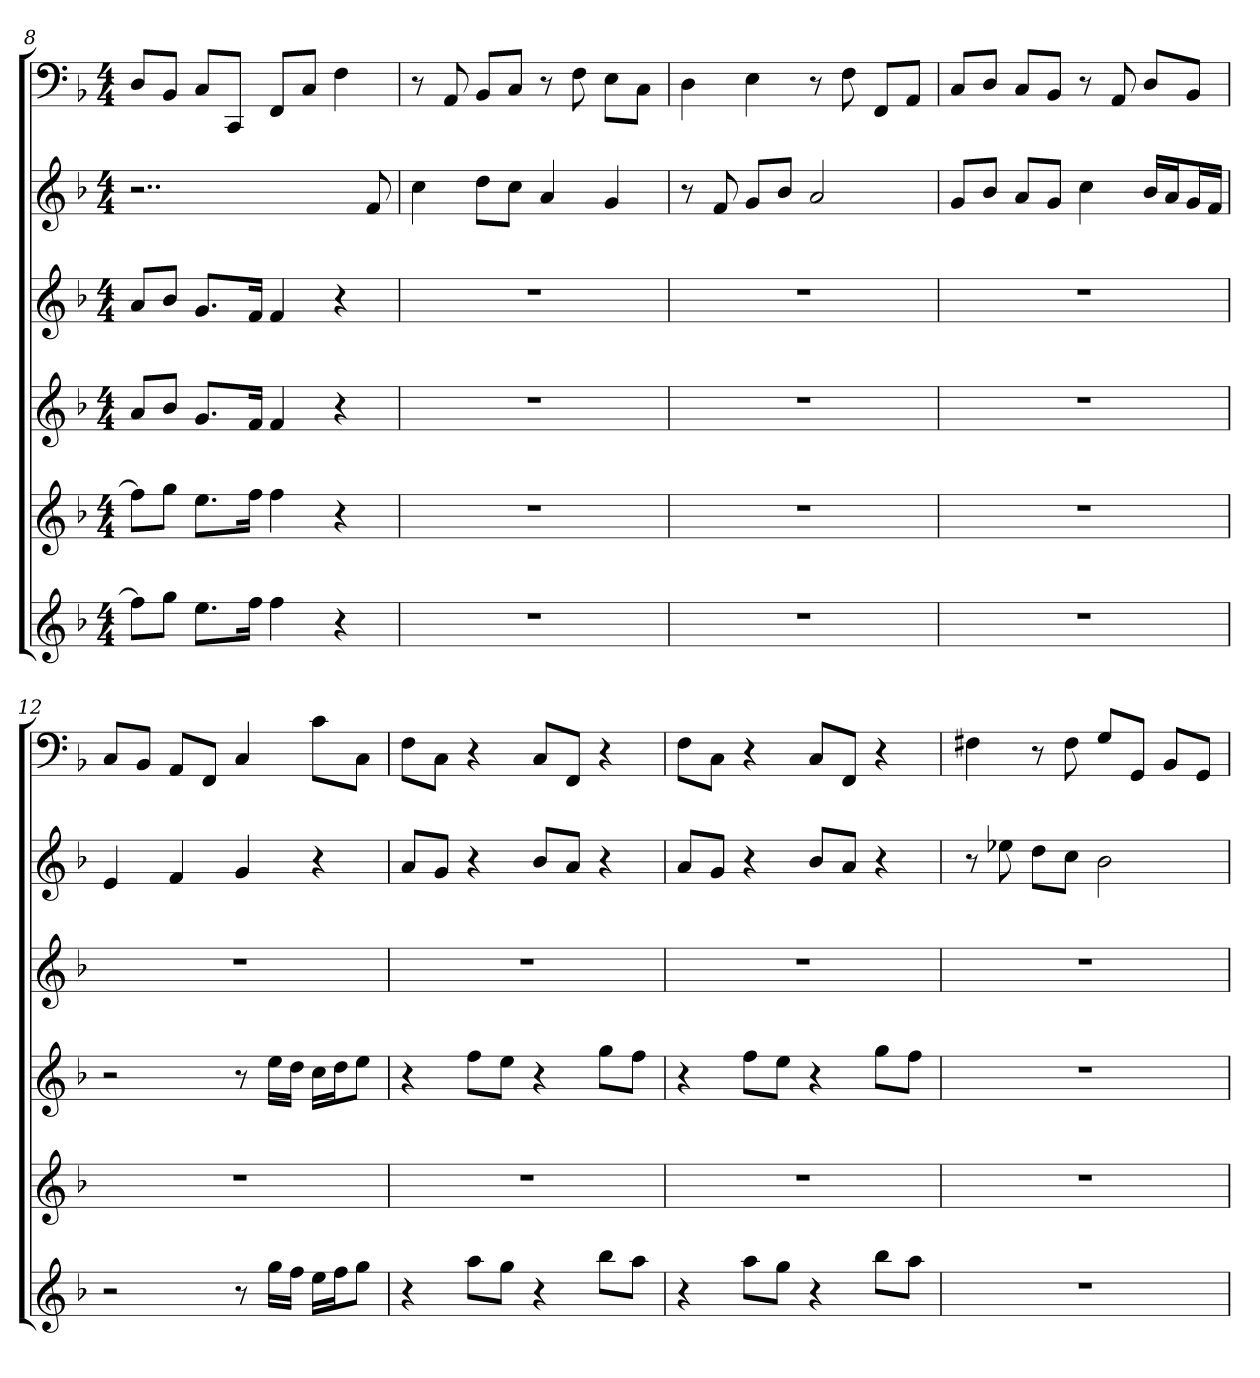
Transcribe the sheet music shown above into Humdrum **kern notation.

**kern	**kern	**kern	**kern	**kern	**kern
*part6	*part5	*part4	*part3	*part2	*part1
*staff6	*staff5	*staff4	*staff3	*staff2	*staff1
*	*	*	*	*	*clefF4
*k[b-]	*k[b-]	*k[b-]	*k[b-]	*k[b-]	*k[b-]
*F:	*F:	*F:	*F:	*F:	*F:
*M4/4	*M4/4	*M4/4	*M4/4	*M4/4	*M4/4
=8	=8	=8	=8	=8	=8
8ffL]	8ffL]	8aL	8aL	2..r	8D/L
8ggJ	8ggJ	8b-J	8b-J	.	8BB-/J
8.eeL	8.eeL	8.gL	8.gL	.	8C/L
.	.	.	.	.	8CC/J
16ffJk	16ffJk	16fJk	16fJk	.	.
4ff	4ff	4f	4f	.	8FF/L
.	.	.	.	.	8C/J
4r	4r	4r	4r	.	4F
.	.	.	.	8f	.
=9	=9	=9	=9	=9	=9
1r	1r	1r	1r	4cc	8r
.	.	.	.	.	8AA
.	.	.	.	8ddL	8BB-/L
.	.	.	.	8ccJ	8C/J
.	.	.	.	4a	8r
.	.	.	.	.	8F
.	.	.	.	4g	8E\L
.	.	.	.	.	8C\J
=10	=10	=10	=10	=10	=10
1r	1r	1r	1r	8r	4D
.	.	.	.	8f	.
.	.	.	.	8gL	4E
.	.	.	.	8b-J	.
.	.	.	.	2a	8r
.	.	.	.	.	8F
.	.	.	.	.	8FF/L
.	.	.	.	.	8AA/J
=11	=11	=11	=11	=11	=11
1r	1r	1r	1r	8gL	8C/L
.	.	.	.	8b-J	8D/J
.	.	.	.	8aL	8C/L
.	.	.	.	8gJ	8BB-/J
.	.	.	.	4cc	8r
.	.	.	.	.	8AA
.	.	.	.	16b-LL	8D/L
.	.	.	.	16aJ	.
.	.	.	.	16gL	8BB-/J
.	.	.	.	16fJJ	.
=12	=12	=12	=12	=12	=12
2r	1r	2r	1r	4e	8C/L
.	.	.	.	.	8BB-/J
.	.	.	.	4f	8AA/L
.	.	.	.	.	8FF/J
8r	.	8r	.	4g	4C
16ggLL	.	16eeLL	.	.	.
16ffJJ	.	16ddJJ	.	.	.
16eeLL	.	16ccLL	.	4r	8c\L
16ffJ	.	16ddJ	.	.	.
8ggJ	.	8eeJ	.	.	8C\J
=13	=13	=13	=13	=13	=13
4r	1r	4r	1r	8aL	8F\L
.	.	.	.	8gJ	8C\J
8aaL	.	8ffL	.	4r	4r
8ggJ	.	8eeJ	.	.	.
4r	.	4r	.	8b-L	8C/L
.	.	.	.	8aJ	8FF/J
8bb-L	.	8ggL	.	4r	4r
8aaJ	.	8ffJ	.	.	.
=14	=14	=14	=14	=14	=14
4r	1r	4r	1r	8aL	8F\L
.	.	.	.	8gJ	8C\J
8aaL	.	8ffL	.	4r	4r
8ggJ	.	8eeJ	.	.	.
4r	.	4r	.	8b-L	8C/L
.	.	.	.	8aJ	8FF/J
8bb-L	.	8ggL	.	4r	4r
8aaJ	.	8ffJ	.	.	.
=15	=15	=15	=15	=15	=15
1r	1r	1r	1r	8r	4F#X
.	.	.	.	8ee-X	.
.	.	.	.	8ddL	8r
.	.	.	.	8ccJ	8F#
.	.	.	.	2b-	8G/L
.	.	.	.	.	8GG/J
.	.	.	.	.	8BB-/L
.	.	.	.	.	8GG/J
=	=	=	=	=	=
*-	*-	*-	*-	*-	*-
